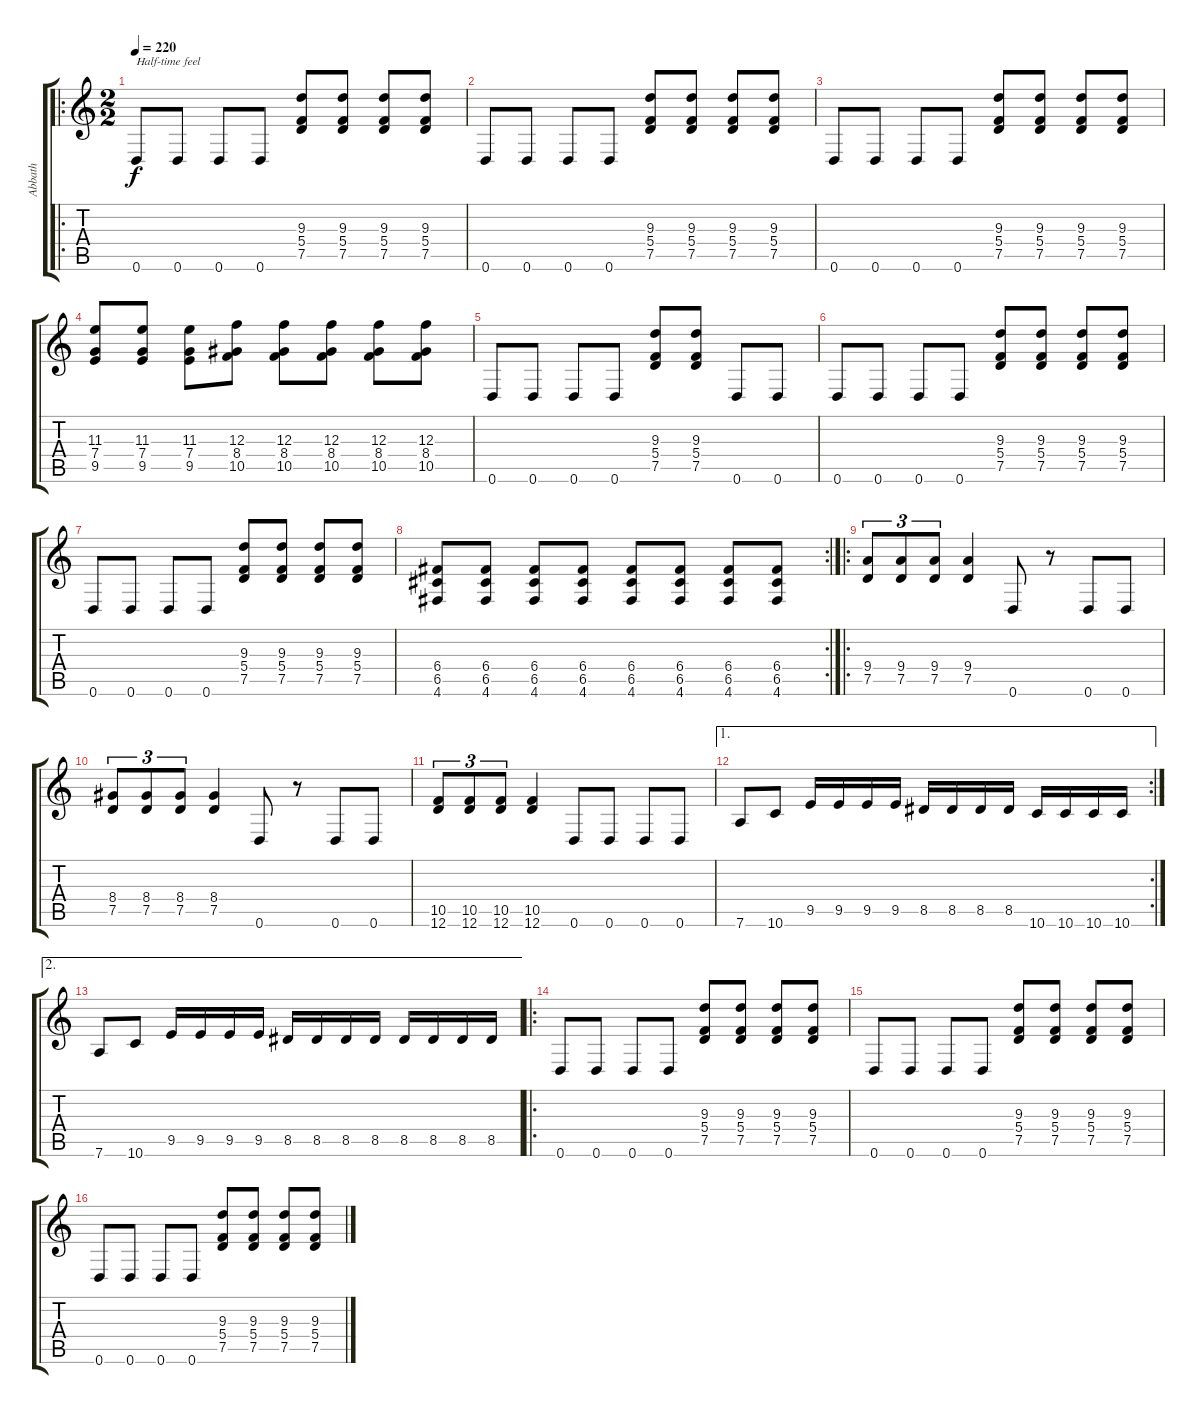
\track ("Abbath" "Abbath") {instrument distortionguitar}
\staff {score tabs}
\tuning (D4 A3 F3 C3 G2 D2) {hide}
\ro
\ts (2 2)
\tempo 220
\clef g2
\ks c
0.6.8{txt "Half-time feel" dy f} 0.6.8 0.6.8 0.6.8 (9.3 5.4 7.5).8 (9.3 5.4 7.5).8 (9.3 5.4 7.5).8 (9.3 5.4 7.5).8 |
0.6.8 0.6.8 0.6.8 0.6.8 (9.3 5.4 7.5).8 (9.3 5.4 7.5).8 (9.3 5.4 7.5).8 (9.3 5.4 7.5).8 |
0.6.8 0.6.8 0.6.8 0.6.8 (9.3 5.4 7.5).8 (9.3 5.4 7.5).8 (9.3 5.4 7.5).8 (9.3 5.4 7.5).8 |
(11.3 7.4 9.5).8 (11.3 7.4 9.5).8 (11.3 7.4 9.5).8 (12.3 8.4 10.5).8 (12.3 8.4 10.5).8 (12.3 8.4 10.5).8 (12.3 8.4 10.5).8 (12.3 8.4 10.5).8 |
0.6.8 0.6.8 0.6.8 0.6.8 (9.3 5.4 7.5).8 (9.3 5.4 7.5).8 0.6.8 0.6.8 |
0.6.8 0.6.8 0.6.8 0.6.8 (9.3 5.4 7.5).8 (9.3 5.4 7.5).8 (9.3 5.4 7.5).8 (9.3 5.4 7.5).8 |
0.6.8 0.6.8 0.6.8 0.6.8 (9.3 5.4 7.5).8 (9.3 5.4 7.5).8 (9.3 5.4 7.5).8 (9.3 5.4 7.5).8 |
\rc 2
(6.4 6.5 4.6).8 (6.4 6.5 4.6).8 (6.4 6.5 4.6).8 (6.4 6.5 4.6).8 (6.4 6.5 4.6).8 (6.4 6.5 4.6).8 (6.4 6.5 4.6).8 (6.4 6.5 4.6).8 |
\ro
(9.4 7.5).8{tu (3 2)} (9.4 7.5).8{tu (3 2)} (9.4 7.5).8{tu (3 2)} (9.4 7.5).4 0.6.8 r.8 0.6.8 0.6.8 |
(8.4 7.5).8{tu (3 2)} (8.4 7.5).8{tu (3 2)} (8.4 7.5).8{tu (3 2)} (8.4 7.5).4 0.6.8 r.8 0.6.8 0.6.8 |
(10.5 12.6).8{tu (3 2)} (10.5 12.6).8{tu (3 2)} (10.5 12.6).8{tu (3 2)} (10.5 12.6).4 0.6.8 0.6.8 0.6.8 0.6.8 |
\ae 1
\rc 2
7.6.8 10.6.8 9.5.16 9.5.16 9.5.16 9.5.16 8.5.16 8.5.16 8.5.16 8.5.16 10.6.16 10.6.16 10.6.16 10.6.16 |
\ae 2
7.6.8 10.6.8 9.5.16 9.5.16 9.5.16 9.5.16 8.5.16 8.5.16 8.5.16 8.5.16 8.5.16 8.5.16 8.5.16 8.5.16 |
\ro
0.6.8 0.6.8 0.6.8 0.6.8 (9.3 5.4 7.5).8 (9.3 5.4 7.5).8 (9.3 5.4 7.5).8 (9.3 5.4 7.5).8 |
0.6.8 0.6.8 0.6.8 0.6.8 (9.3 5.4 7.5).8 (9.3 5.4 7.5).8 (9.3 5.4 7.5).8 (9.3 5.4 7.5).8 |
0.6.8 0.6.8 0.6.8 0.6.8 (9.3 5.4 7.5).8 (9.3 5.4 7.5).8 (9.3 5.4 7.5).8 (9.3 5.4 7.5).8
